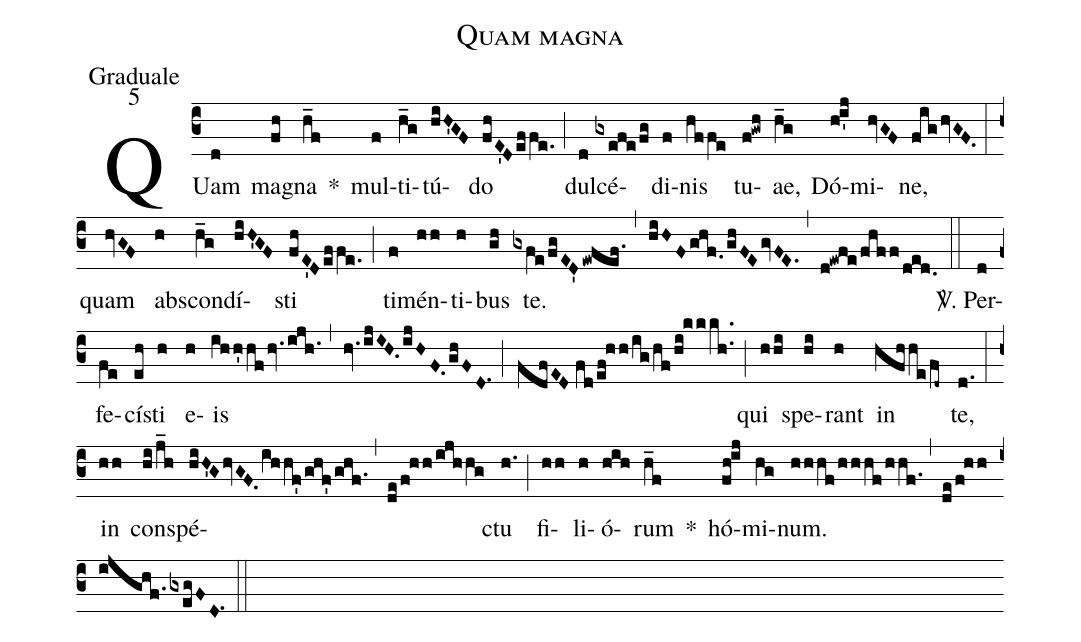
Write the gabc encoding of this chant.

name:Quam magna;
office-part:Graduale;
mode:5;
%%
(c3) QU{a}m(d) ma(fh)gna(h_f) *() mul(f)ti(h_g)tú(hiH'GF)do(fhE'Deffe.) (;) dul(d)cé(gxefe/fg)di(f)nis(hffe) tu(f!gwh)ae,(h_g) Dó(hi'j)mi(hvGF)ne,(fighvGF.) (:) quam(hvGF) abs(h)con(h_g)dí(hiH'GF)sti(fhE'Deffe.) (;) ti(f)mén(hh)ti(h)bus(gh) te.(gxfe/fgED'ewfef.) (,) (hiHFghf./ghFEgvFE.) (,) (d!ewfe/fhff/ded.) (::) <sp>V/</sp>. Per(d)fe(fe)cí(eh)sti(h) e(h)is(ihh'hfhv.ijh.1) (,) (hv.ijIH.ijHF.ghFD.1) (;) (fdfED//fd/ef!hh/ig/hf/hi!kkkh..) (;) qui(hhi) spe(hi)rant(h) in(hfhhe/fd~) te,(d.) (:) in(hh) con(hi/j_h)spé(hiH'GhvGF.ihhf'/ghf'/ghf.1)(,)(de/f!hh/ijhhg)ctu(h.) (;) fi(hh)li(h)ó(hih)rum(h_f) *() hó(fh!ij)mi(hg)num.(hhhf/hhhf/hhf.) (,) (de/f!hh/ijghf.gxegFD.1) (::)
